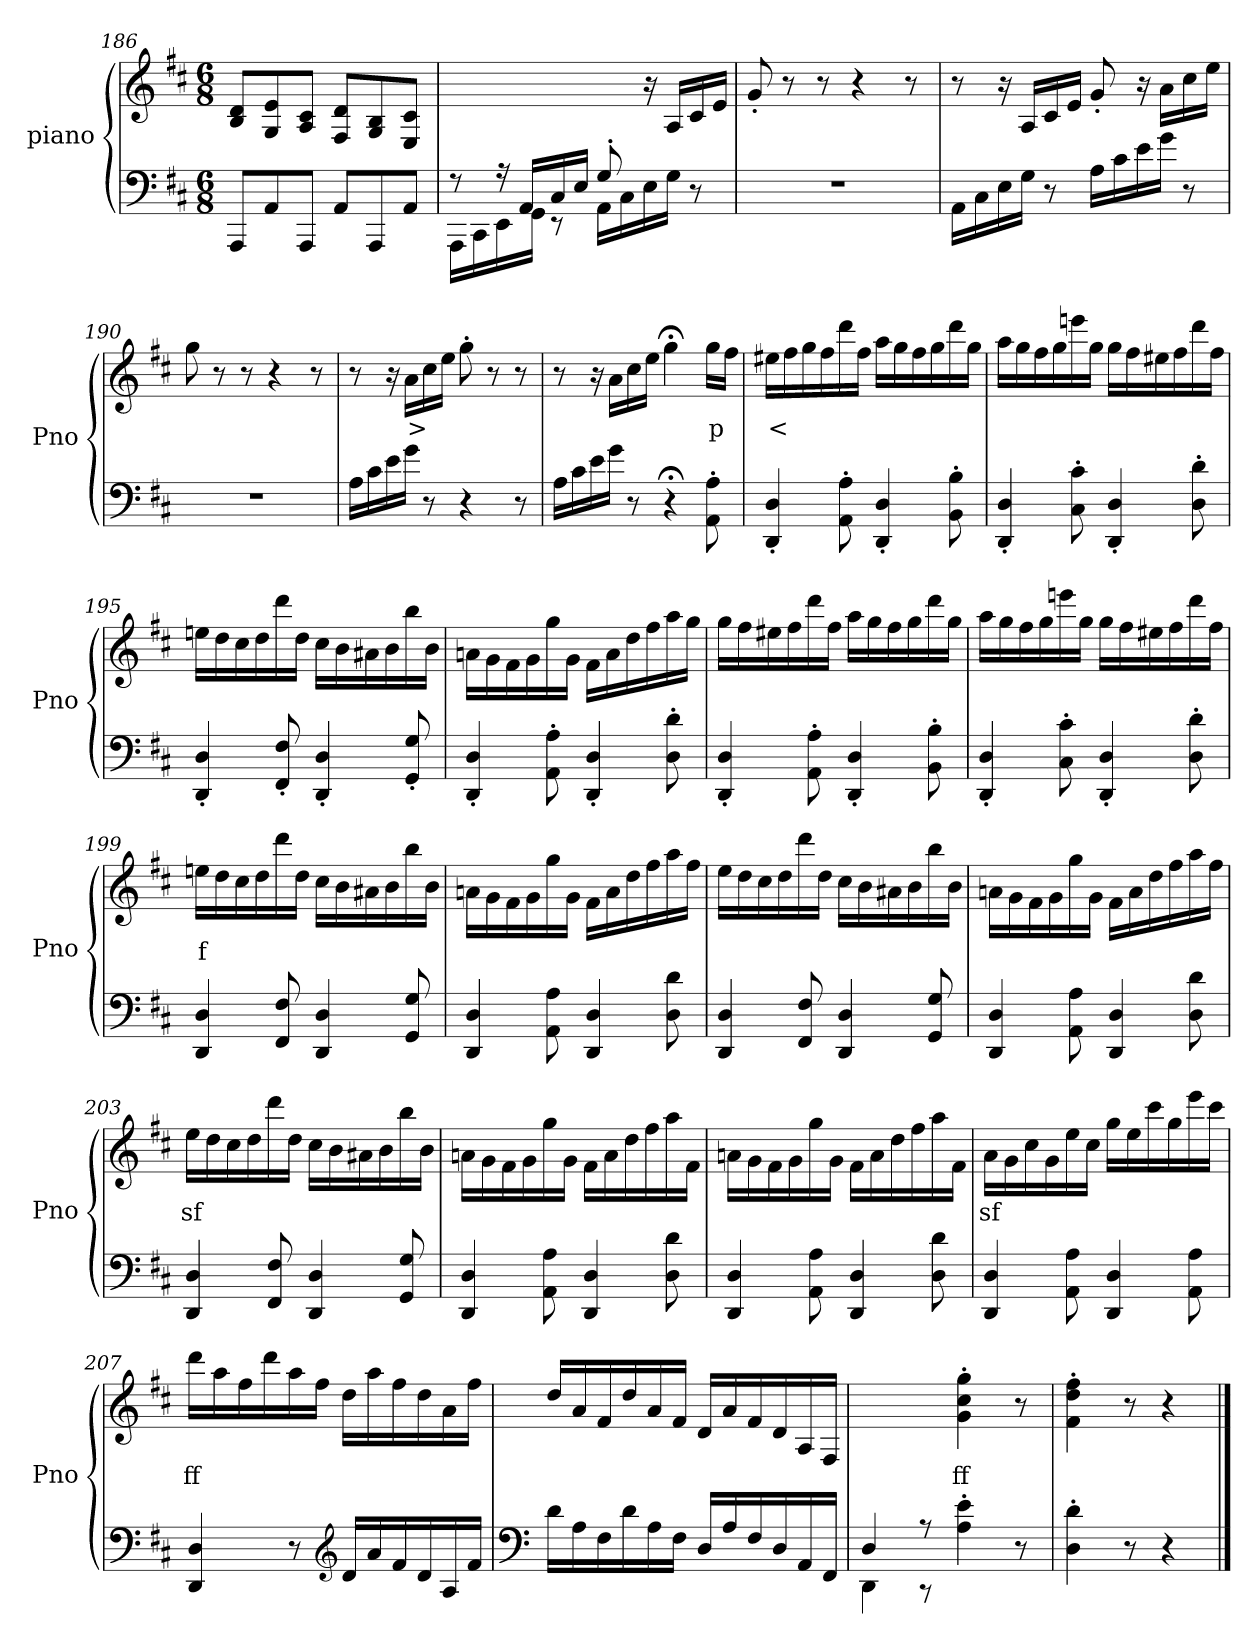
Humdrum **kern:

**kern	**kern	**text
*part2	*part1	*part1
*staff2	*staff1	*staff1
*I"piano	*I"piano	*
*I'Pno	*I'Pno	*
*clefF4	*clefG2	*
*k[f#c#]	*k[f#c#]	*
*D:	*D:	*
*M6/8	*M6/8	*
=186	=186	=186
8AAA/L	8B/ 8d/L	.
8AA/	8G/ 8e/	.
8AAA/J	8A/ 8c#/J	.
8AA/L	8F#/ 8d/L	.
8AAA/	8G/ 8B/	.
8AA/J	8E/ 8c#/J	.
=187	=187	=187
*^	*	*
8r	16AAA\LL	2ryy	.
.	16CC#\	.	.
16r	16EE\	.	.
16AA/LL	16GG\JJ	.	.
16C#/	8r	.	.
16E/JJ	.	.	.
8G'/	16AA\LL	.	.
.	16C#\	.	.
4ryy	16E\	16r	.
.	16G\JJ	16A/LL	.
.	8r	16c#/	.
.	.	16e/JJ	.
*v	*v	*	*
=188	=188	=188
2.r	8g'/	.
.	8r	.
.	8r	.
.	4r	.
.	8r	.
=189	=189	=189
16AA\LL	8r	.
16C#\	.	.
16E\	16r	.
16G\JJ	16A/LL	.
8r	16c#/	.
.	16e/JJ	.
16A\LL	8g'/	.
16c#\	.	.
16e\	16r	.
16g\JJ	16a\LL	.
8r	16cc#\	.
.	16ee\JJ	.
!!LO:LB:g=z
=190	=190	=190
2.r	8gg\	.
.	8r	.
.	8r	.
.	4r	.
.	8r	.
=191	=191	=191
16A\LL	8r	.
16c#\	.	.
16e\	16r	.
16g\JJ	16a\LL	>
8r	16cc#\	.
.	16ee\JJ	.
4r	8gg'\	.
.	8r	.
8r	8r	.
=192	=192	=192
16A\LL	8r	.
16c#\	.	.
16e\	16r	.
16g\JJ	16a\LL	.
8r	16cc#\	.
.	16ee\JJ	.
4r;<	4gg;<\	.
8AA\' 8A\'	16gg\LL	p
.	16ff#\JJ	.
=193	=193	=193
4DD/' 4D/'	16ee#X\LL	<
.	16ff#\	.
.	16gg\	.
.	16ff#\	.
8AA\' 8A\'	16ddd\	.
.	16ff#\JJ	.
4DD/' 4D/'	16aa\LL	.
.	16gg\	.
.	16ff#\	.
.	16gg\	.
8BB\' 8B\'	16ddd\	.
.	16gg\JJ	.
=194	=194	=194
4DD/' 4D/'	16aa\LL	.
.	16gg\	.
.	16ff#\	.
.	16gg\	.
8C#\' 8c#\'	16eeen\	.
.	16gg\JJ	.
4DD/' 4D/'	16gg\LL	.
.	16ff#\	.
.	16ee#X\	.
.	16ff#\	.
8D\' 8d\'	16ddd\	.
.	16ff#\JJ	.
!!LO:LB:g=z
=195	=195	=195
4DD/' 4D/'	16een\LL	.
.	16dd\	.
.	16cc#\	.
.	16dd\	.
8FF#/' 8F#/'	16ddd\	.
.	16dd\JJ	.
4DD/' 4D/'	16cc#\LL	.
.	16b\	.
.	16a#X\	.
.	16b\	.
8GG/' 8G/'	16bb\	.
.	16b\JJ	.
=196	=196	=196
4DD/' 4D/'	16an\LL	.
.	16g\	.
.	16f#\	.
.	16g\	.
8AA\' 8A\'	16gg\	.
.	16g\JJ	.
4DD/' 4D/'	16f#\LL	.
.	16a\	.
.	16dd\	.
.	16ff#\	.
8D\' 8d\'	16aa\	.
.	16gg\JJ	.
=197	=197	=197
4DD/' 4D/'	16gg\LL	.
.	16ff#\	.
.	16ee#X\	.
.	16ff#\	.
8AA\' 8A\'	16ddd\	.
.	16ff#\JJ	.
4DD/' 4D/'	16aa\LL	.
.	16gg\	.
.	16ff#\	.
.	16gg\	.
8BB\' 8B\'	16ddd\	.
.	16gg\JJ	.
=198	=198	=198
4DD/' 4D/'	16aa\LL	.
.	16gg\	.
.	16ff#\	.
.	16gg\	.
8C#\' 8c#\'	16eeen\	.
.	16gg\JJ	.
4DD/' 4D/'	16gg\LL	.
.	16ff#\	.
.	16ee#X\	.
.	16ff#\	.
8D\' 8d\'	16ddd\	.
.	16ff#\JJ	.
!!LO:LB:g=z
=199	=199	=199
4DD/ 4D/	16een\LL	f
.	16dd\	.
.	16cc#\	.
.	16dd\	.
8FF#/ 8F#/	16ddd\	.
.	16dd\JJ	.
4DD/ 4D/	16cc#\LL	.
.	16b\	.
.	16a#X\	.
.	16b\	.
8GG/ 8G/	16bb\	.
.	16b\JJ	.
=200	=200	=200
4DD/ 4D/	16an\LL	.
.	16g\	.
.	16f#\	.
.	16g\	.
8AA\ 8A\	16gg\	.
.	16g\JJ	.
4DD/ 4D/	16f#\LL	.
.	16a\	.
.	16dd\	.
.	16ff#\	.
8D\ 8d\	16aa\	.
.	16ff#\JJ	.
=201	=201	=201
4DD/ 4D/	16ee\LL	.
.	16dd\	.
.	16cc#\	.
.	16dd\	.
8FF#/ 8F#/	16ddd\	.
.	16dd\JJ	.
4DD/ 4D/	16cc#\LL	.
.	16b\	.
.	16a#X\	.
.	16b\	.
8GG/ 8G/	16bb\	.
.	16b\JJ	.
=202	=202	=202
4DD/ 4D/	16an\LL	.
.	16g\	.
.	16f#\	.
.	16g\	.
8AA\ 8A\	16gg\	.
.	16g\JJ	.
4DD/ 4D/	16f#\LL	.
.	16a\	.
.	16dd\	.
.	16ff#\	.
8D\ 8d\	16aa\	.
.	16ff#\JJ	.
!!LO:PB:g=z
=203	=203	=203
4DD/ 4D/	16ee\LL	sf
.	16dd\	.
.	16cc#\	.
.	16dd\	.
8FF#/ 8F#/	16ddd\	.
.	16dd\JJ	.
4DD/ 4D/	16cc#\LL	.
.	16b\	.
.	16a#X\	.
.	16b\	.
8GG/ 8G/	16bb\	.
.	16b\JJ	.
=204	=204	=204
4DD/ 4D/	16an\LL	.
.	16g\	.
.	16f#\	.
.	16g\	.
8AA\ 8A\	16gg\	.
.	16g\JJ	.
4DD/ 4D/	16f#\LL	.
.	16a\	.
.	16dd\	.
.	16ff#\	.
8D\ 8d\	16aa\	.
.	16f#\JJ	.
=205	=205	=205
4DD/ 4D/	16an\LL	.
.	16g\	.
.	16f#\	.
.	16g\	.
8AA\ 8A\	16gg\	.
.	16g\JJ	.
4DD/ 4D/	16f#\LL	.
.	16a\	.
.	16dd\	.
.	16ff#\	.
8D\ 8d\	16aa\	.
.	16f#\JJ	.
=206	=206	=206
4DD/ 4D/	16a\LL	sf
.	16g\	.
.	16cc#\	.
.	16g\	.
8AA\ 8A\	16ee\	.
.	16cc#\JJ	.
4DD/ 4D/	16gg\LL	.
.	16ee\	.
.	16ccc#\	.
.	16gg\	.
8AA\ 8A\	16eee\	.
.	16ccc#\JJ	.
!!LO:LB:g=z
=207	=207	=207
4DD/ 4D/	16ddd\LL	ff
.	16aa\	.
.	16ff#\	.
.	16ddd\	.
8r	16aa\	.
.	16ff#\JJ	.
*clefG2	*	*
16d/LL	16dd\LL	.
16a/	16aa\	.
16f#/	16ff#\	.
16d/	16dd\	.
16A/	16a\	.
16f#/JJ	16ff#\JJ	.
=208	=208	=208
*clefF4	*	*
16d\LL	16dd/LL	.
16A\	16a/	.
16F#\	16f#/	.
16d\	16dd/	.
16A\	16a/	.
16F#\JJ	16f#/JJ	.
16D/LL	16d/LL	.
16A/	16a/	.
16F#/	16f#/	.
16D/	16d/	.
16AA/	16A/	.
16FF#/JJ	16F#/JJ	.
=209	=209	=209
*^	*	*
4D/	4DD\	4.ryy	.
8r	8r	.	.
4A\' 4e\'	4.ryy	4g\' 4cc#\' 4gg\'	ff
8r	.	8r	.
*v	*v	*	*
=210	=210	=210
4D\' 4d\'	4f#\' 4dd\' 4ff#\'	.
8r	8r	.
4r	4r	.
==	==	==
*-	*-	*-
